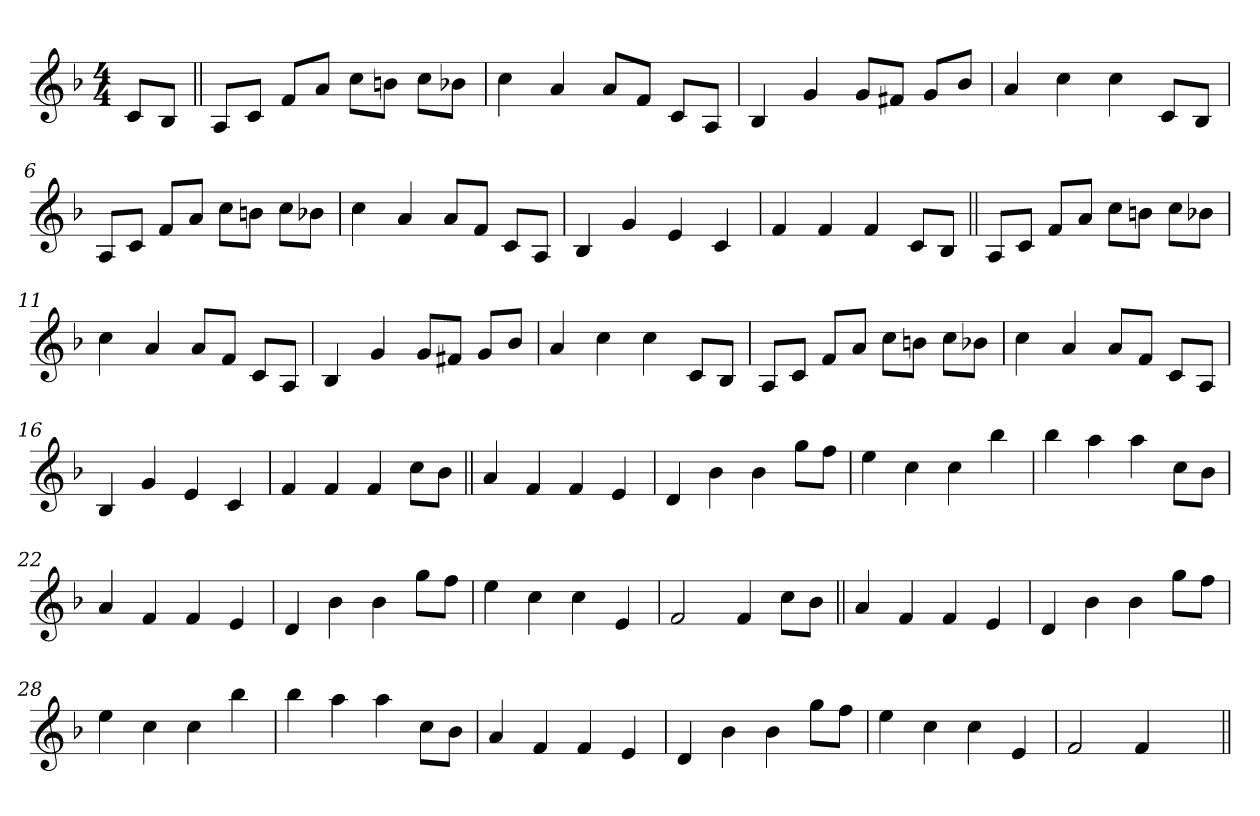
**kern
*part1
*staff1
*clefG2
*k[b-]
*F:
*M4/4
=1
8c/L
8B-/J
=2||
8A/L
8c/J
8f/L
8a/J
8cc\L
8bn\J
8cc\L
8b-X\J
=3
4cc\
4a/
8a/L
8f/J
8c/L
8A/J
=4
4B-/
4g/
8g/L
8f#X/J
8g/L
8b-/J
=5
4a/
4cc\
4cc\
8c/L
8B-/J
=6
8A/L
8c/J
8f/L
8a/J
8cc\L
8bn\J
8cc\L
8b-X\J
!!LO:LB:g=z
=7
4cc\
4a/
8a/L
8f/J
8c/L
8A/J
=8
4B-/
4g/
4e/
4c/
=9
4f/
4f/
4f/
8c/L
8B-/J
=10||
8A/L
8c/J
8f/L
8a/J
8cc\L
8bn\J
8cc\L
8b-X\J
=11
4cc\
4a/
8a/L
8f/J
8c/L
8A/J
=12
4B-/
4g/
8g/L
8f#X/J
8g/L
8b-/J
!!LO:LB:g=z
=13
4a/
4cc\
4cc\
8c/L
8B-/J
=14
8A/L
8c/J
8f/L
8a/J
8cc\L
8bn\J
8cc\L
8b-X\J
=15
4cc\
4a/
8a/L
8f/J
8c/L
8A/J
=16
4B-/
4g/
4e/
4c/
=17
4f/
4f/
4f/
8cc\L
8b-\J
=18||
4a/
4f/
4f/
4e/
=19
4d/
4b-\
4b-\
8gg\L
8ff\J
!!LO:LB:g=z
=20
4ee\
4cc\
4cc\
4bb-\
=21
4bb-\
4aa\
4aa\
8cc\L
8b-\J
=22
4a/
4f/
4f/
4e/
=23
4d/
4b-\
4b-\
8gg\L
8ff\J
=24
4ee\
4cc\
4cc\
4e/
=25
2f/
4f/
8cc\L
8b-\J
=26||
4a/
4f/
4f/
4e/
=27
4d/
4b-\
4b-\
8gg\L
8ff\J
!!LO:LB:g=z
=28
4ee\
4cc\
4cc\
4bb-\
=29
4bb-\
4aa\
4aa\
8cc\L
8b-\J
=30
4a/
4f/
4f/
4e/
=31
4d/
4b-\
4b-\
8gg\L
8ff\J
=32
4ee\
4cc\
4cc\
4e/
=33
2f/
4f/
4ryy
=||
*-
